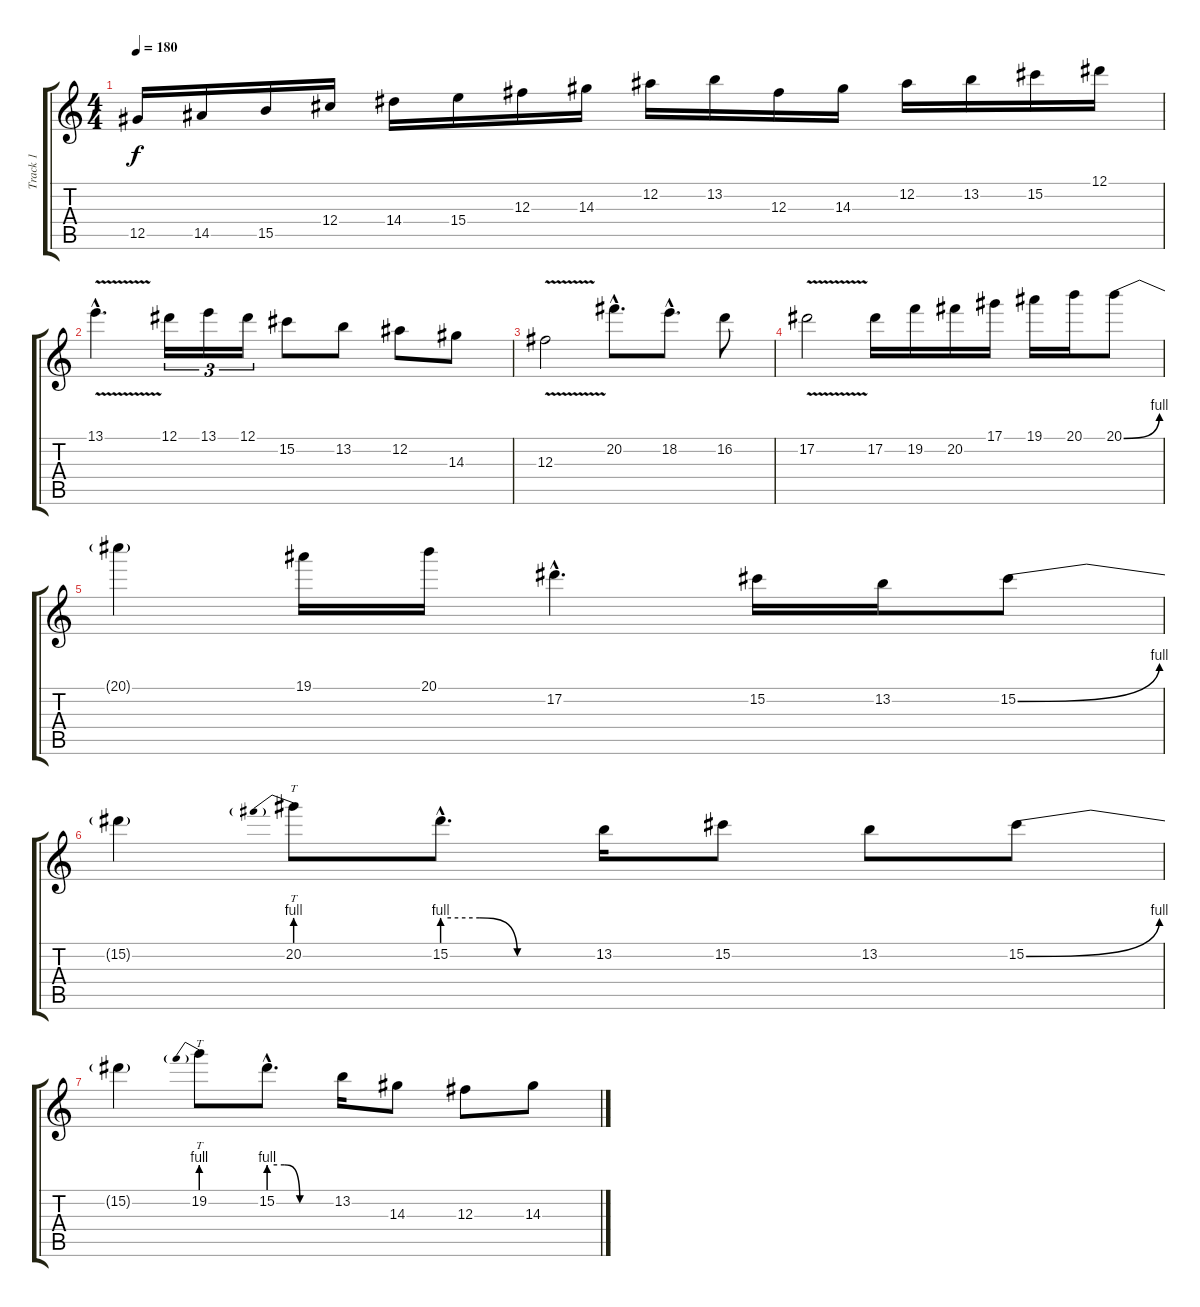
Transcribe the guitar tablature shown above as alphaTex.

\track ("Track 1" "Track 1") {instrument distortionguitar}
\staff {score tabs}
\tuning (Eb4 Bb3 Gb3 Db3 Ab2 Eb2) {hide}
\ts (4 4)
\tempo 180
\clef g2
\ks c
12.5.16{dy f} 14.5.16 15.5.16 12.4.16 14.4.16 15.4.16 12.3.16 14.3.16 12.2.16 13.2.16 12.3.16 14.3.16 12.2.16 13.2.16 15.2.16 12.1.16 |
13.1{v hac}.4{d} 12.1.16{tu (3 2)} 13.1.16{tu (3 2)} 12.1.16{tu (3 2)} 15.2.8 13.2.8 12.2.8 14.3.8 |
12.3{v}.2 20.2{hac}.8{d} 18.2{hac}.8{d} 16.2.8 |
17.2{v}.2 17.2.16 19.2.16 20.2.16 17.1.16 19.1.16 20.1.16 20.1{be (bend 0 0 60 4)}.8 |
20.1{t}.4 19.1.16 20.1.16 17.2{hac}.4{d} 15.2.16 13.2.16 15.2{be (bend 0 0 60 4)}.8 |
15.2{t}.4 20.2{be (prebend 0 4 60 4)}.8{tt} 15.2{be (custom 0 4 15 4 30 0 60 0) hac}.8{d} 13.2.16 15.2.8 13.2.8 15.2{be (bend 0 0 60 4)}.8 |
15.2{t}.4 19.2{be (prebend 0 4 60 4)}.8{tt} 15.2{be (custom 0 4 15 4 30 0 60 0) hac}.8{d} 13.2.16 14.3.8 12.3.8 14.3.8
